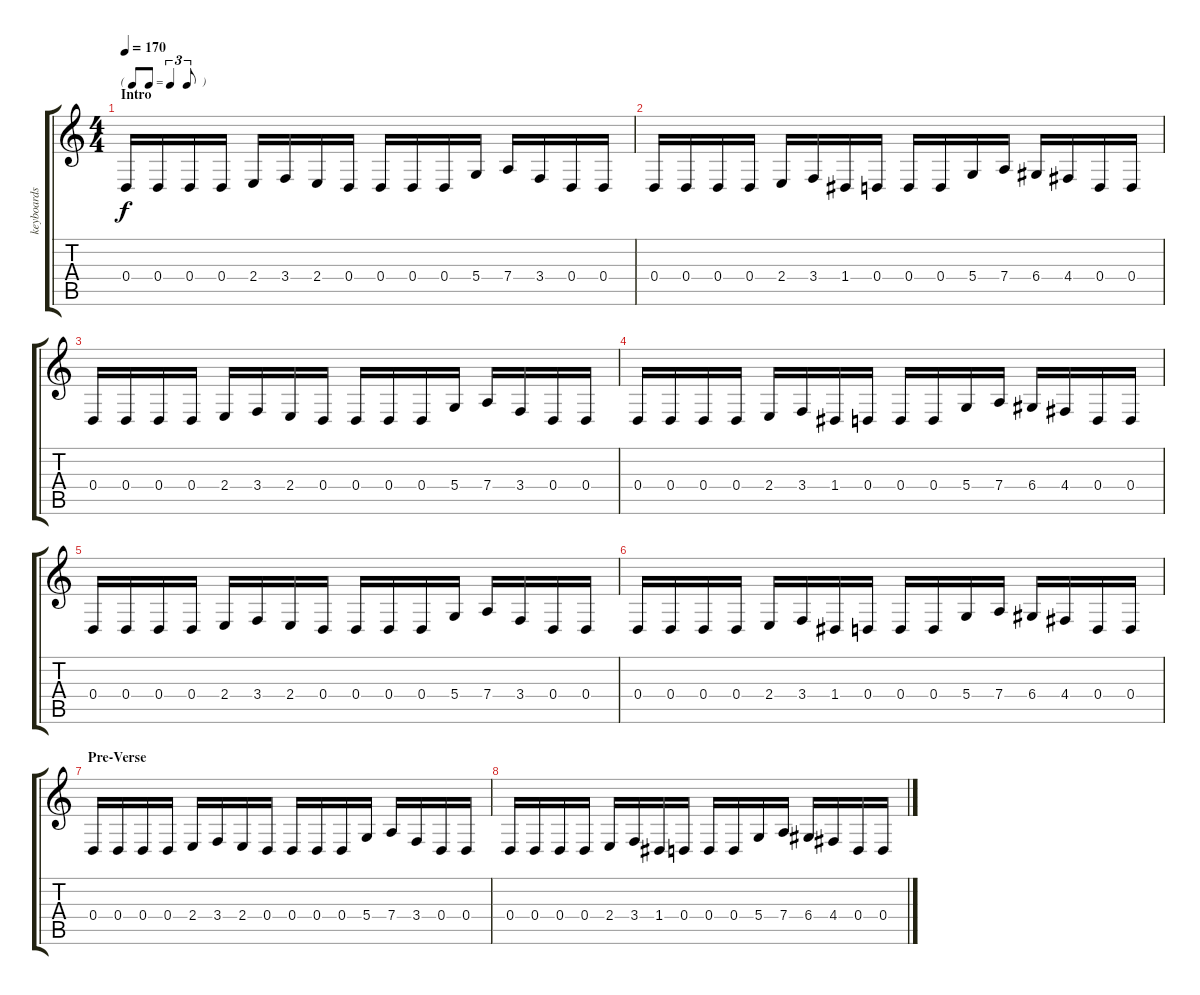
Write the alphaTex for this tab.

\track ("keyboards" "keyboards") {instrument harpsichord}
\staff {score tabs}
\tuning (E4 B3 G3 D3 A2 E2) {hide}
\ts (4 4)
\tf triplet8th
\section ("" "Intro")
\tempo 170
\clef g2
\ks c
0.4.16{dy f instrument harpsichord} 0.4.16 0.4.16 0.4.16 2.4.16 3.4.16 2.4.16 0.4.16 0.4.16 0.4.16 0.4.16 5.4.16 7.4.16 3.4.16 0.4.16 0.4.16 |
0.4.16 0.4.16 0.4.16 0.4.16 2.4.16 3.4.16 1.4.16 0.4.16 0.4.16 0.4.16 5.4.16 7.4.16 6.4.16 4.4.16 0.4.16 0.4.16 |
0.4.16 0.4.16 0.4.16 0.4.16 2.4.16 3.4.16 2.4.16 0.4.16 0.4.16 0.4.16 0.4.16 5.4.16 7.4.16 3.4.16 0.4.16 0.4.16 |
0.4.16 0.4.16 0.4.16 0.4.16 2.4.16 3.4.16 1.4.16 0.4.16 0.4.16 0.4.16 5.4.16 7.4.16 6.4.16 4.4.16 0.4.16 0.4.16 |
0.4.16 0.4.16 0.4.16 0.4.16 2.4.16 3.4.16 2.4.16 0.4.16 0.4.16 0.4.16 0.4.16 5.4.16 7.4.16 3.4.16 0.4.16 0.4.16 |
0.4.16 0.4.16 0.4.16 0.4.16 2.4.16 3.4.16 1.4.16 0.4.16 0.4.16 0.4.16 5.4.16 7.4.16 6.4.16 4.4.16 0.4.16 0.4.16 |
\section ("" "Pre-Verse")
0.4.16 0.4.16 0.4.16 0.4.16 2.4.16 3.4.16 2.4.16 0.4.16 0.4.16 0.4.16 0.4.16 5.4.16 7.4.16 3.4.16 0.4.16 0.4.16 |
0.4.16 0.4.16 0.4.16 0.4.16 2.4.16 3.4.16 1.4.16 0.4.16 0.4.16 0.4.16 5.4.16 7.4.16 6.4.16 4.4.16 0.4.16 0.4.16
